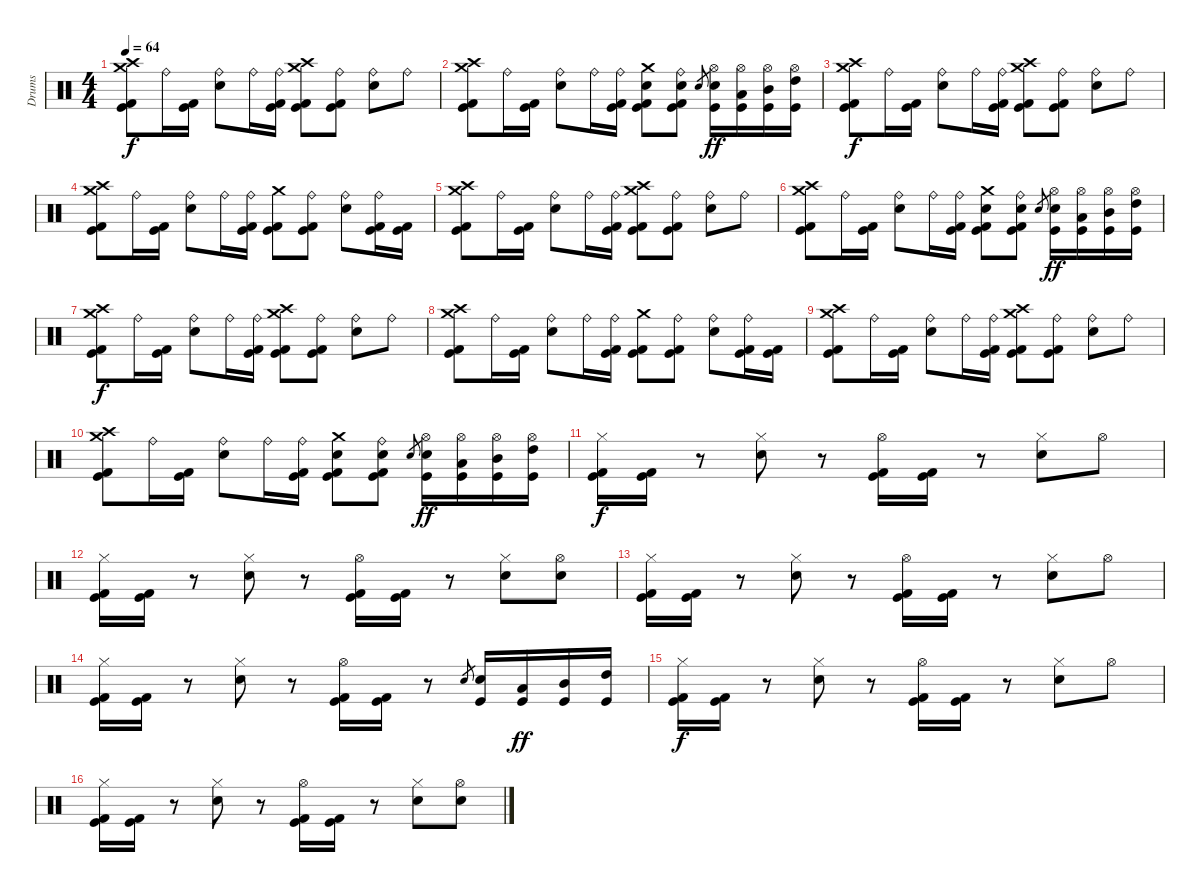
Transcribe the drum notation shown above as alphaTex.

\track ("Drums" "Drums") {instrument percussion}
\staff {score}
\articulation defaults
\ts (4 4)
\tempo 64
\clef neutral
\ks c
("Crash medium (hit)" "Crash high (hit)" "Kick (hit) 2" "Kick (hit)").8{dy f} "Ride (bell)".16 ("Kick (hit) 2" "Kick (hit)").16 ("Ride (bell)" "Electric Snare (hit)").8 "Ride (bell)".16 ("Ride (bell)" "Kick (hit) 2" "Kick (hit)").16 ("Crash medium (hit)" "Crash high (hit)" "Kick (hit) 2" "Kick (hit)").8 ("Ride (bell)" "Kick (hit) 2" "Kick (hit)").8 ("Ride (bell)" "Electric Snare (hit)").8 "Ride (bell)".8 |
("Crash medium (hit)" "Crash high (hit)" "Kick (hit) 2" "Kick (hit)").8 "Ride (bell)".16 ("Kick (hit) 2" "Kick (hit)").16 ("Ride (bell)" "Electric Snare (hit)").8 "Ride (bell)".16 ("Ride (bell)" "Kick (hit) 2" "Kick (hit)").16 ("Crash medium (hit)" "Electric Snare (hit)" "Kick (hit) 2" "Kick (hit)").8 ("Ride (bell)" "Electric Snare (hit)" "Kick (hit) 2" "Kick (hit)").8 "Electric Snare (hit)".8{gr} ("Hi-Hat (open)" "Electric Snare (hit)" "Kick (hit)").16{dy ff} ("Hi-Hat (open)" "Low Tom (hit)" "Kick (hit)").16 ("Hi-Hat (open)" "Mid Tom (hit)" "Kick (hit)").16 ("Hi-Hat (open)" "High Tom (hit)" "Kick (hit)").16 |
("Crash medium (hit)" "Crash high (hit)" "Kick (hit) 2" "Kick (hit)").8{dy f} "Ride (bell)".16 ("Kick (hit) 2" "Kick (hit)").16 ("Ride (bell)" "Electric Snare (hit)").8 "Ride (bell)".16 ("Ride (bell)" "Kick (hit) 2" "Kick (hit)").16 ("Crash medium (hit)" "Crash high (hit)" "Kick (hit) 2" "Kick (hit)").8 ("Ride (bell)" "Kick (hit) 2" "Kick (hit)").8 ("Ride (bell)" "Electric Snare (hit)").8 "Ride (bell)".8 |
("Crash medium (hit)" "Crash high (hit)" "Kick (hit) 2" "Kick (hit)").8 "Ride (bell)".16 ("Kick (hit) 2" "Kick (hit)").16 ("Ride (bell)" "Electric Snare (hit)").8 "Ride (bell)".16 ("Ride (bell)" "Kick (hit) 2" "Kick (hit)").16 ("Crash medium (hit)" "Kick (hit) 2" "Kick (hit)").8 ("Ride (bell)" "Kick (hit) 2" "Kick (hit)").8 ("Ride (bell)" "Electric Snare (hit)").8 ("Ride (bell)" "Kick (hit) 2" "Kick (hit)").16 ("Kick (hit) 2" "Kick (hit)").16 |
("Crash medium (hit)" "Crash high (hit)" "Kick (hit) 2" "Kick (hit)").8 "Ride (bell)".16 ("Kick (hit) 2" "Kick (hit)").16 ("Ride (bell)" "Electric Snare (hit)").8 "Ride (bell)".16 ("Ride (bell)" "Kick (hit) 2" "Kick (hit)").16 ("Crash medium (hit)" "Crash high (hit)" "Kick (hit) 2" "Kick (hit)").8 ("Ride (bell)" "Kick (hit) 2" "Kick (hit)").8 ("Ride (bell)" "Electric Snare (hit)").8 "Ride (bell)".8 |
("Crash medium (hit)" "Crash high (hit)" "Kick (hit) 2" "Kick (hit)").8 "Ride (bell)".16 ("Kick (hit) 2" "Kick (hit)").16 ("Ride (bell)" "Electric Snare (hit)").8 "Ride (bell)".16 ("Ride (bell)" "Kick (hit) 2" "Kick (hit)").16 ("Crash medium (hit)" "Electric Snare (hit)" "Kick (hit) 2" "Kick (hit)").8 ("Ride (bell)" "Electric Snare (hit)" "Kick (hit) 2" "Kick (hit)").8 "Electric Snare (hit)".8{gr} ("Hi-Hat (open)" "Electric Snare (hit)" "Kick (hit)").16{dy ff} ("Hi-Hat (open)" "Low Tom (hit)" "Kick (hit)").16 ("Hi-Hat (open)" "Mid Tom (hit)" "Kick (hit)").16 ("Hi-Hat (open)" "High Tom (hit)" "Kick (hit)").16 |
("Crash medium (hit)" "Crash high (hit)" "Kick (hit) 2" "Kick (hit)").8{dy f} "Ride (bell)".16 ("Kick (hit) 2" "Kick (hit)").16 ("Ride (bell)" "Electric Snare (hit)").8 "Ride (bell)".16 ("Ride (bell)" "Kick (hit) 2" "Kick (hit)").16 ("Crash medium (hit)" "Crash high (hit)" "Kick (hit) 2" "Kick (hit)").8 ("Ride (bell)" "Kick (hit) 2" "Kick (hit)").8 ("Ride (bell)" "Electric Snare (hit)").8 "Ride (bell)".8 |
("Crash medium (hit)" "Crash high (hit)" "Kick (hit) 2" "Kick (hit)").8 "Ride (bell)".16 ("Kick (hit) 2" "Kick (hit)").16 ("Ride (bell)" "Electric Snare (hit)").8 "Ride (bell)".16 ("Ride (bell)" "Kick (hit) 2" "Kick (hit)").16 ("Crash medium (hit)" "Kick (hit) 2" "Kick (hit)").8 ("Ride (bell)" "Kick (hit) 2" "Kick (hit)").8 ("Ride (bell)" "Electric Snare (hit)").8 ("Ride (bell)" "Kick (hit) 2" "Kick (hit)").16 ("Kick (hit) 2" "Kick (hit)").16 |
("Crash medium (hit)" "Crash high (hit)" "Kick (hit) 2" "Kick (hit)").8 "Ride (bell)".16 ("Kick (hit) 2" "Kick (hit)").16 ("Ride (bell)" "Electric Snare (hit)").8 "Ride (bell)".16 ("Ride (bell)" "Kick (hit) 2" "Kick (hit)").16 ("Crash medium (hit)" "Crash high (hit)" "Kick (hit) 2" "Kick (hit)").8 ("Ride (bell)" "Kick (hit) 2" "Kick (hit)").8 ("Ride (bell)" "Electric Snare (hit)").8 "Ride (bell)".8 |
("Crash medium (hit)" "Crash high (hit)" "Kick (hit) 2" "Kick (hit)").8 "Ride (bell)".16 ("Kick (hit) 2" "Kick (hit)").16 ("Ride (bell)" "Electric Snare (hit)").8 "Ride (bell)".16 ("Ride (bell)" "Kick (hit) 2" "Kick (hit)").16 ("Crash medium (hit)" "Electric Snare (hit)" "Kick (hit) 2" "Kick (hit)").8 ("Ride (bell)" "Electric Snare (hit)" "Kick (hit) 2" "Kick (hit)").8 "Electric Snare (hit)".8{gr} ("Hi-Hat (open)" "Electric Snare (hit)" "Kick (hit)").16{dy ff} ("Hi-Hat (open)" "Low Tom (hit)" "Kick (hit)").16 ("Hi-Hat (open)" "Mid Tom (hit)" "Kick (hit)").16 ("Hi-Hat (open)" "High Tom (hit)" "Kick (hit)").16 |
("Hi-Hat (closed)" "Kick (hit) 2" "Kick (hit)").16{dy f} ("Kick (hit) 2" "Kick (hit)").16 r.8 ("Hi-Hat (closed)" "Electric Snare (hit)").8 r.8 ("Hi-Hat (open)" "Kick (hit) 2" "Kick (hit)").16 ("Kick (hit) 2" "Kick (hit)").16 r.8 ("Hi-Hat (closed)" "Electric Snare (hit)").8 "Hi-Hat (open)".8 |
("Hi-Hat (closed)" "Kick (hit) 2" "Kick (hit)").16 ("Kick (hit) 2" "Kick (hit)").16 r.8 ("Hi-Hat (closed)" "Electric Snare (hit)").8 r.8 ("Hi-Hat (open)" "Kick (hit) 2" "Kick (hit)").16 ("Kick (hit) 2" "Kick (hit)").16 r.8 ("Hi-Hat (closed)" "Electric Snare (hit)").8 ("Hi-Hat (open)" "Electric Snare (hit)").8 |
("Hi-Hat (closed)" "Kick (hit) 2" "Kick (hit)").16 ("Kick (hit) 2" "Kick (hit)").16 r.8 ("Hi-Hat (closed)" "Electric Snare (hit)").8 r.8 ("Hi-Hat (open)" "Kick (hit) 2" "Kick (hit)").16 ("Kick (hit) 2" "Kick (hit)").16 r.8 ("Hi-Hat (closed)" "Electric Snare (hit)").8 "Hi-Hat (open)".8 |
("Hi-Hat (closed)" "Kick (hit) 2" "Kick (hit)").16 ("Kick (hit) 2" "Kick (hit)").16 r.8 ("Hi-Hat (closed)" "Electric Snare (hit)").8 r.8 ("Hi-Hat (open)" "Kick (hit) 2" "Kick (hit)").16 ("Kick (hit) 2" "Kick (hit)").16 r.8 "Electric Snare (hit)".8{gr} ("Electric Snare (hit)" "Kick (hit)").16 ("Low Tom (hit)" "Kick (hit)").16{dy ff} ("Mid Tom (hit)" "Kick (hit)").16 ("High Tom (hit)" "Kick (hit)").16 |
("Hi-Hat (closed)" "Kick (hit) 2" "Kick (hit)").16{dy f} ("Kick (hit) 2" "Kick (hit)").16 r.8 ("Hi-Hat (closed)" "Electric Snare (hit)").8 r.8 ("Hi-Hat (open)" "Kick (hit) 2" "Kick (hit)").16 ("Kick (hit) 2" "Kick (hit)").16 r.8 ("Hi-Hat (closed)" "Electric Snare (hit)").8 "Hi-Hat (open)".8 |
("Hi-Hat (closed)" "Kick (hit) 2" "Kick (hit)").16 ("Kick (hit) 2" "Kick (hit)").16 r.8 ("Hi-Hat (closed)" "Electric Snare (hit)").8 r.8 ("Hi-Hat (open)" "Kick (hit) 2" "Kick (hit)").16 ("Kick (hit) 2" "Kick (hit)").16 r.8 ("Hi-Hat (closed)" "Electric Snare (hit)").8 ("Hi-Hat (open)" "Electric Snare (hit)").8
